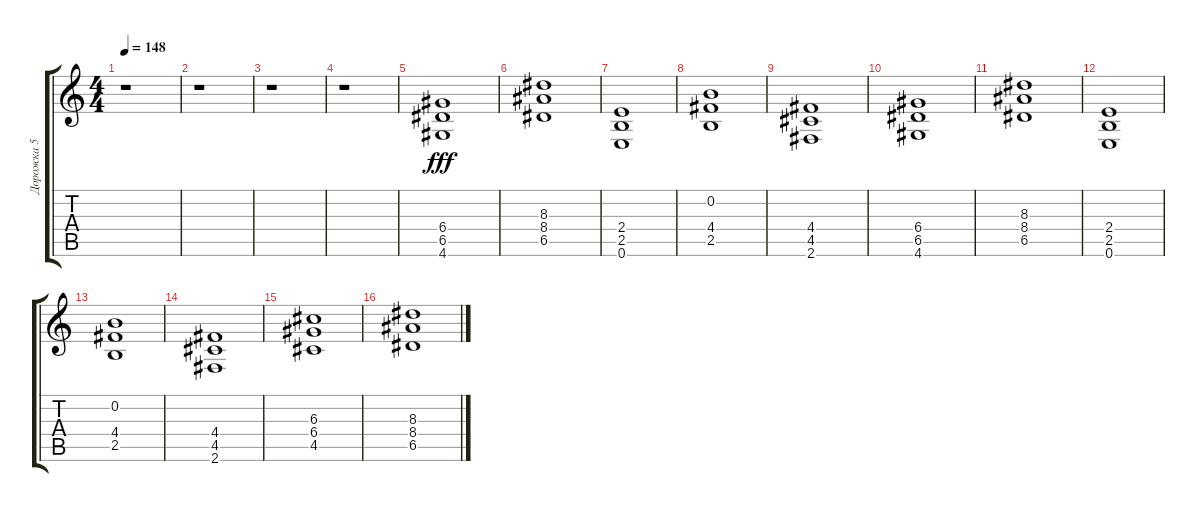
\track ("Дорожка 5" "Дорожка 5") {instrument distortionguitar}
\staff {score tabs}
\tuning (E4 B3 G3 D3 A2 E2) {hide}
\ts (4 4)
\tempo 148
\clef g2
\ks c
r.1{dy f} |
r.1 |
r.1 |
r.1 |
(6.4 6.5 4.6).1{dy fff} |
(8.3 8.4 6.5).1 |
(2.4 2.5 0.6).1 |
(0.2 4.4 2.5).1 |
(4.4 4.5 2.6).1 |
(6.4 6.5 4.6).1 |
(8.3 8.4 6.5).1 |
(2.4 2.5 0.6).1 |
(0.2 4.4 2.5).1 |
(4.4 4.5 2.6).1 |
(6.3 6.4 4.5).1 |
(8.3 8.4 6.5).1
